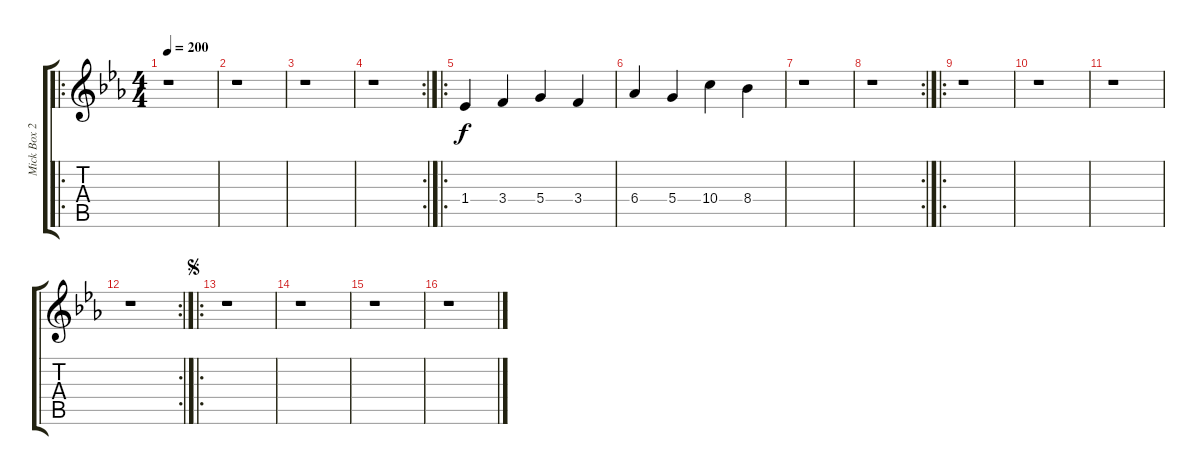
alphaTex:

\track ("Mick Box 2" "Mick Box 2") {instrument distortionguitar}
\staff {score tabs}
\tuning (E4 B3 G3 D3 A2 E2) {hide}
\ro
\ts (4 4)
\tempo 200
\clef g2
\ks eb
r.1{dy f instrument distortionguitar} |
r.1 |
r.1 |
\rc 2
r.1 |
\ro
1.4.4 3.4.4 5.4.4 3.4.4 |
6.4.4 5.4.4 10.4.4 8.4.4 |
r.1 |
\rc 2
r.1 |
\ro
r.1 |
r.1 |
r.1 |
\rc 2
r.1 |
\ro
\jump segno
r.1 |
r.1 |
r.1 |
r.1
